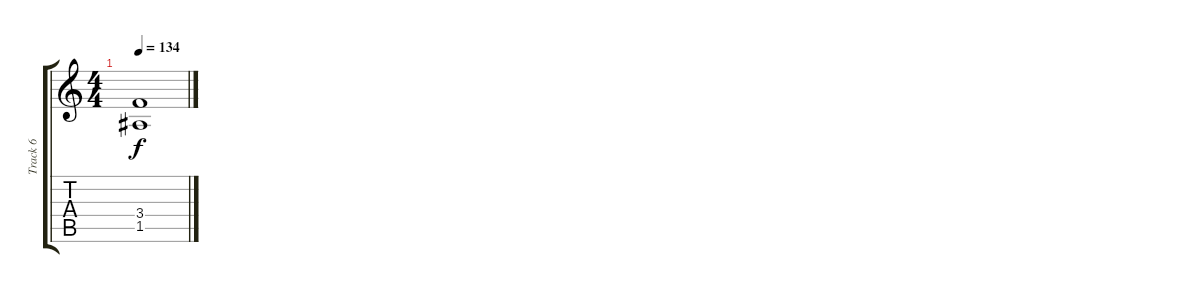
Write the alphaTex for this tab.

\track ("Track 6" "Track 6") {instrument overdrivenguitar}
\staff {score tabs}
\tuning (E4 B3 G3 D3 A2 E2) {hide}
\ts (4 4)
\tempo 134
\clef g2
\ks c
(3.4 1.5).1{dy f}
